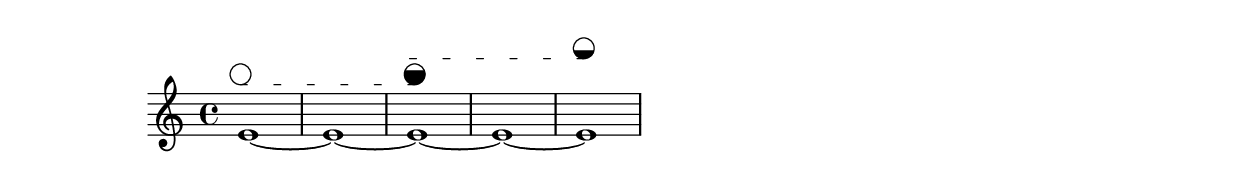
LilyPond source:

%% http://lsr.di.unimi.it/LSR/Item?id=611
%% see also http://lilypond.org/doc/v2.18/Documentation/notation/woodwind-diagrams


#(define (airohalf radius height thick) 
    (string-append "gsave
                    /msellipse {
                          /endangle exch def
                          /startangle exch def
                          /yrad exch def
                          /xrad exch def
                          /y exch def
                          /x exch def
                          /savematrix matrix currentmatrix def
                          x y translate
                          xrad yrad scale
                          0 0 1 startangle endangle arc
                          savematrix setmatrix
                      } def
                    /rad " (number->string radius) " def
                    /offset " (number->string height) " rad mul def
                    /ecenter 0 offset add def
                    /xradius rad rad mul offset offset mul sub sqrt def
                    /yradius rad offset sub def
                    " (number->string thick) " setlinewidth
                    currentpoint translate
                    0 0 moveto
                    newpath
                            0 rad rad 0 360 arc
                            fill
                    0 rad translate
                    1 1 1 setcolor
                    newpath
                            0 ecenter xradius yradius 0 -180 msellipse
                            closepath
                            fill
                    0 0 rad sub translate
                    0 0 0 setcolor
                    newpath
                            0 rad rad 0 360 arc
                            stroke
                    grestore"))

#(define (airuhalf radius height thick) 
    (string-append "gsave
                    /msellipse {
                          /endangle exch def
                          /startangle exch def
                          /yrad exch def
                          /xrad exch def
                          /y exch def
                          /x exch def
                          /savematrix matrix currentmatrix def
                          x y translate
                          xrad yrad scale
                          0 0 1 startangle endangle arc
                          savematrix setmatrix
                      } def
                    /rad " (number->string radius) " def
                    /offset " (number->string height) " rad mul def
                    /ecenter 0 offset sub def
                    /xradius rad rad mul offset offset mul sub sqrt def
                    /yradius 0 rad offset sub sub def
                    " (number->string thick) " setlinewidth
                    currentpoint translate
                    0 0 moveto
                    newpath
                            0 rad rad 0 360 arc
                            stroke
                    0 rad translate
                    newpath
                            0 ecenter xradius yradius 0 -180 msellipse
                            closepath
                            fill
                    grestore"))


#(define-markup-command (airytone layout props radius height thick)
   (number? number? number?)
   (let ((longstring ""))
     (set! height (max (min height 1) 0))
     (if (> height 0.5)
         (set! longstring (airohalf radius (* 2 (- height 0.5)) thick))
         (set! longstring (airuhalf radius (- 1 (* 2 height)) thick)))
     (ly:make-stencil
      (list 'embedded-ps longstring)
      (cons 0 0) (cons 0 2))))

\relative c' { 
  \once \override TextSpanner.bound-details.left.text =
    \markup { \airytone #1.0 #-0.2 #0.1 } 
  \once \override TextSpanner.bound-details.right.text =
    \markup { \airytone #1.0 #0.7 #0.1 } 
  e1\startTextSpan ~
  e1 ~ 
  \once \override TextSpanner.bound-details.left.text = \markup \null
  \once \override TextSpanner.bound-details.right.text =
    \markup { \airytone #1.0 #0.4 #0.1 } 
  e1\stopTextSpan\startTextSpan ~
  e1 ~
  e1\stopTextSpan
}
